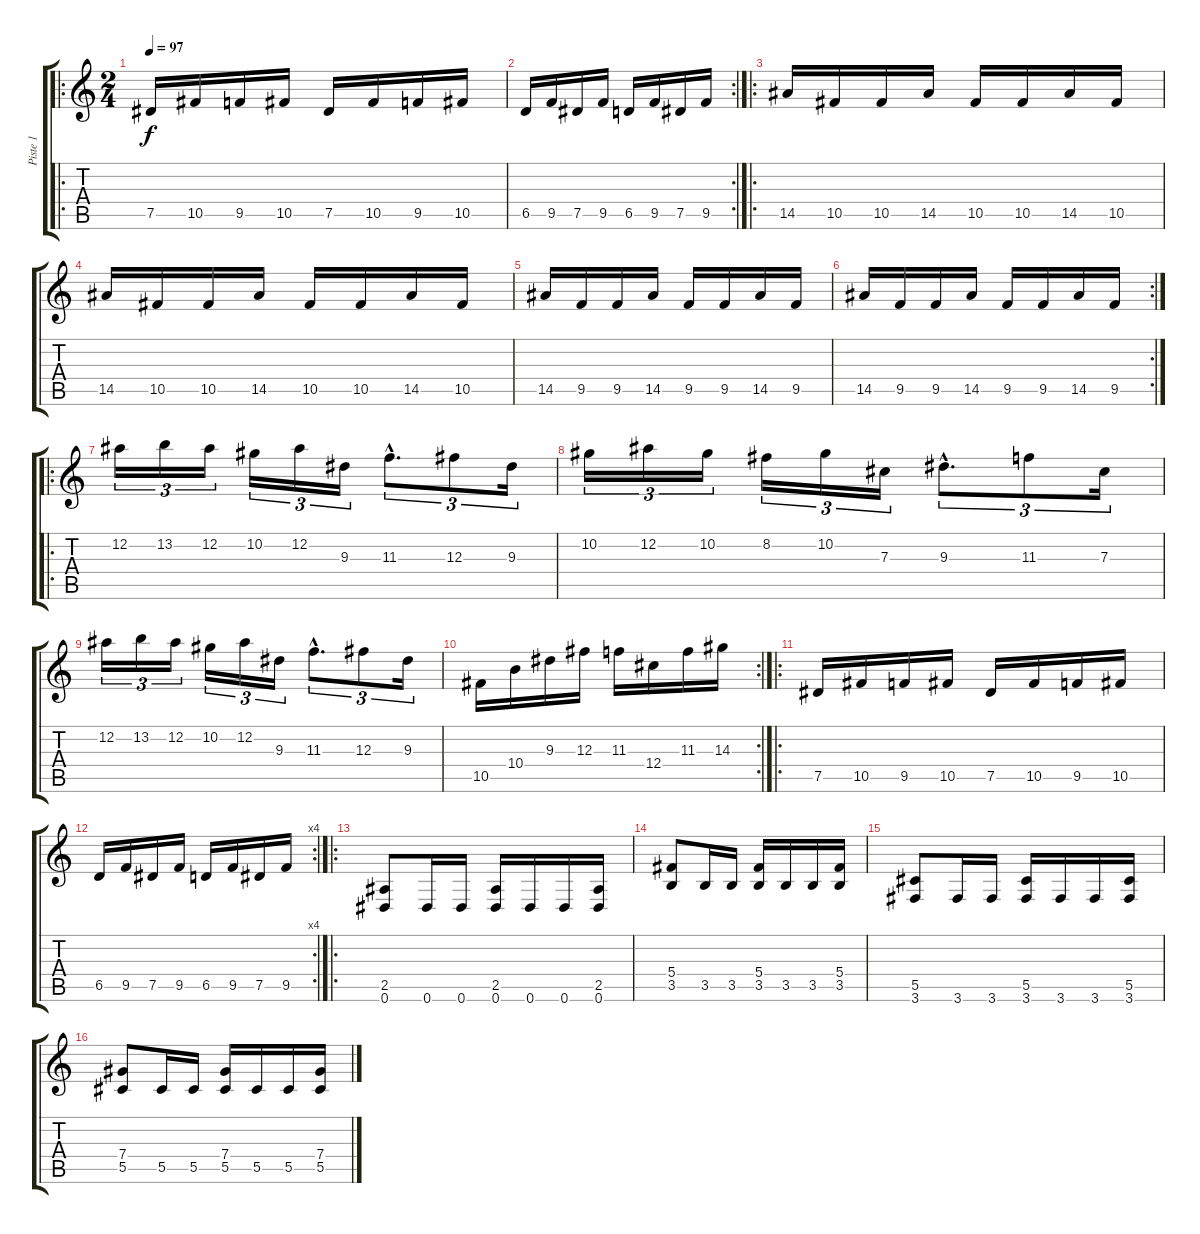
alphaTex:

\track ("Piste 1" "Piste 1") {instrument distortionguitar}
\staff {score tabs}
\tuning (Eb4 Bb3 Gb3 Db3 Ab2 Eb2) {hide}
\ro
\ts (2 4)
\tempo 97
\clef g2
\ks c
7.5.16{dy f} 10.5.16 9.5.16 10.5.16 7.5.16 10.5.16 9.5.16 10.5.16 |
\rc 2
6.5.16 9.5.16 7.5.16 9.5.16 6.5.16 9.5.16 7.5.16 9.5.16 |
\ro
14.5.16 10.5.16 10.5.16 14.5.16 10.5.16 10.5.16 14.5.16 10.5.16 |
14.5.16 10.5.16 10.5.16 14.5.16 10.5.16 10.5.16 14.5.16 10.5.16 |
14.5.16 9.5.16 9.5.16 14.5.16 9.5.16 9.5.16 14.5.16 9.5.16 |
\rc 2
14.5.16 9.5.16 9.5.16 14.5.16 9.5.16 9.5.16 14.5.16 9.5.16 |
\ro
12.2.16{tu (3 2)} 13.2.16{tu (3 2)} 12.2.16{tu (3 2)} 10.2.16{tu (3 2)} 12.2.16{tu (3 2)} 9.3.16{tu (3 2)} 11.3{hac}.8{d tu (3 2)} 12.3.8{tu (3 2)} 9.3.16{tu (3 2)} |
10.2.16{tu (3 2)} 12.2.16{tu (3 2)} 10.2.16{tu (3 2)} 8.2.16{tu (3 2)} 10.2.16{tu (3 2)} 7.3.16{tu (3 2)} 9.3{hac}.8{d tu (3 2)} 11.3.8{tu (3 2)} 7.3.16{tu (3 2)} |
12.2.16{tu (3 2)} 13.2.16{tu (3 2)} 12.2.16{tu (3 2)} 10.2.16{tu (3 2)} 12.2.16{tu (3 2)} 9.3.16{tu (3 2)} 11.3{hac}.8{d tu (3 2)} 12.3.8{tu (3 2)} 9.3.16{tu (3 2)} |
\rc 2
10.5.16 10.4.16 9.3.16 12.3.16 11.3.16 12.4.16 11.3.16 14.3.16 |
\ro
7.5.16 10.5.16 9.5.16 10.5.16 7.5.16 10.5.16 9.5.16 10.5.16 |
\rc 4
6.5.16 9.5.16 7.5.16 9.5.16 6.5.16 9.5.16 7.5.16 9.5.16 |
\ro
(2.5 0.6).8 0.6.16 0.6.16 (2.5 0.6).16 0.6.16 0.6.16 (2.5 0.6).16 |
(5.4 3.5).8 3.5.16 3.5.16 (5.4 3.5).16 3.5.16 3.5.16 (5.4 3.5).16 |
(5.5 3.6).8 3.6.16 3.6.16 (5.5 3.6).16 3.6.16 3.6.16 (5.5 3.6).16 |
(7.4 5.5).8 5.5.16 5.5.16 (7.4 5.5).16 5.5.16 5.5.16 (7.4 5.5).16
